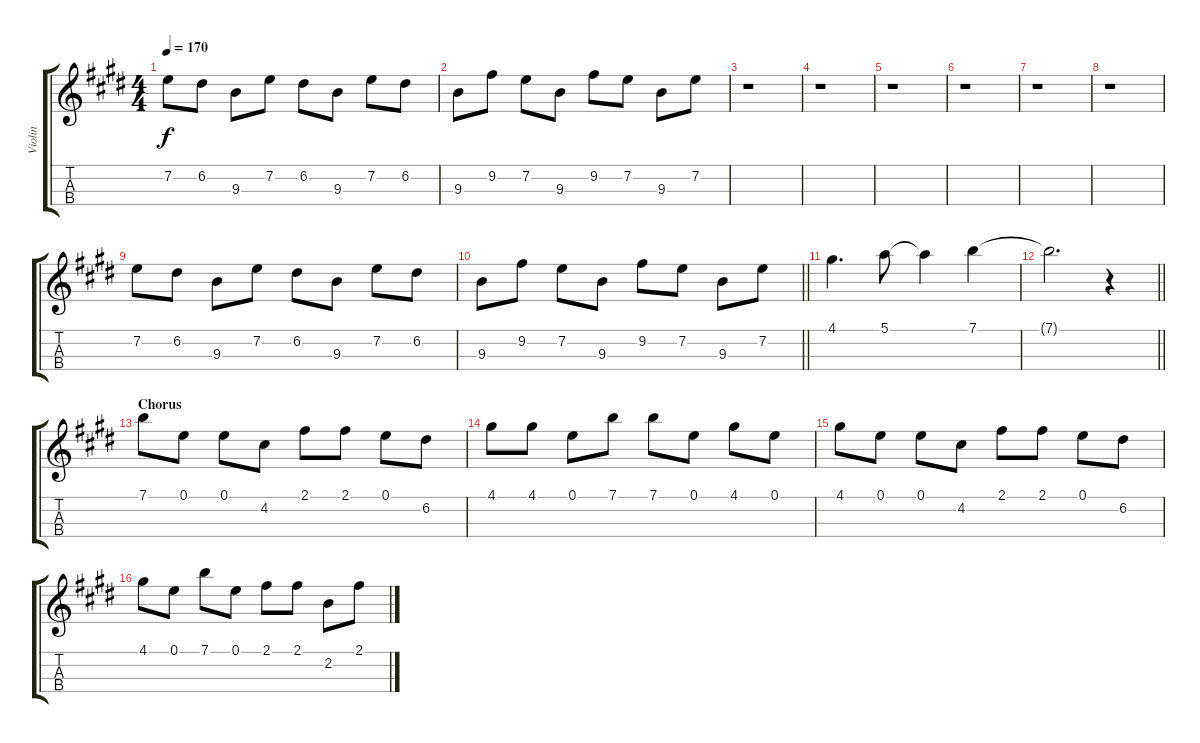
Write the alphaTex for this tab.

\track ("Violin" "Violin") {instrument violin}
\staff {score tabs}
\tuning (E5 A4 D4 G3) {hide}
\ts (4 4)
\tempo 170
\clef g2
\ks e
7.2.8{dy f} 6.2.8 9.3.8 7.2.8 6.2.8 9.3.8 7.2.8 6.2.8 |
9.3.8 9.2.8 7.2.8 9.3.8 9.2.8 7.2.8 9.3.8 7.2.8 |
r.1 |
r.1 |
r.1 |
r.1 |
r.1 |
r.1 |
7.2.8 6.2.8 9.3.8 7.2.8 6.2.8 9.3.8 7.2.8 6.2.8 |
\barLineRight lightlight
9.3.8 9.2.8 7.2.8 9.3.8 9.2.8 7.2.8 9.3.8 7.2.8 |
4.1.4{d} 5.1.8 5.1{t}.4 7.1.4 |
\barLineRight lightlight
7.1{t}.2{d} r.4 |
\section ("" "Chorus")
7.1.8 0.1.8 0.1.8 4.2.8 2.1.8 2.1.8 0.1.8 6.2.8 |
4.1.8 4.1.8 0.1.8 7.1.8 7.1.8 0.1.8 4.1.8 0.1.8 |
4.1.8 0.1.8 0.1.8 4.2.8 2.1.8 2.1.8 0.1.8 6.2.8 |
4.1.8 0.1.8 7.1.8 0.1.8 2.1.8 2.1.8 2.2.8 2.1.8
